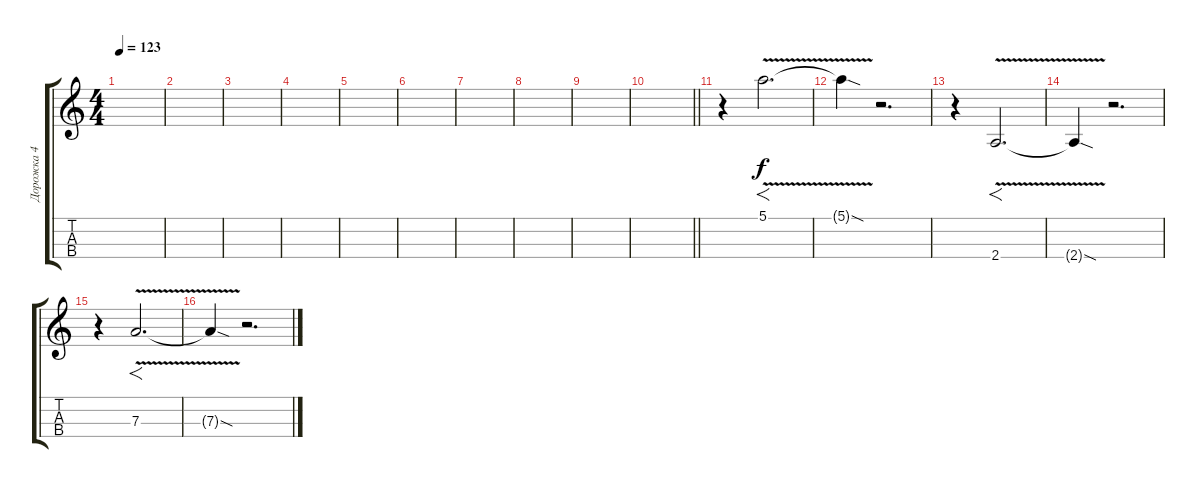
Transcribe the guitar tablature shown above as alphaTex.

\track ("Дорожка 4" "Дорожка 4") {instrument violin}
\staff {score tabs}
\tuning (E5 A4 D4 G3) {hide}
\ts (4 4)
\tempo 123
\clef g2
\ks c
|
|
|
|
|
|
|
|
|
\barLineRight lightlight
|
r.4 5.1{v}.2{f d} |
5.1{sod t}.4 r.2{d} |
r.4 2.4{v}.2{f d} |
2.4{sod t}.4 r.2{d} |
r.4 7.3{v}.2{f d} |
7.3{sod t}.4 r.2{d}
